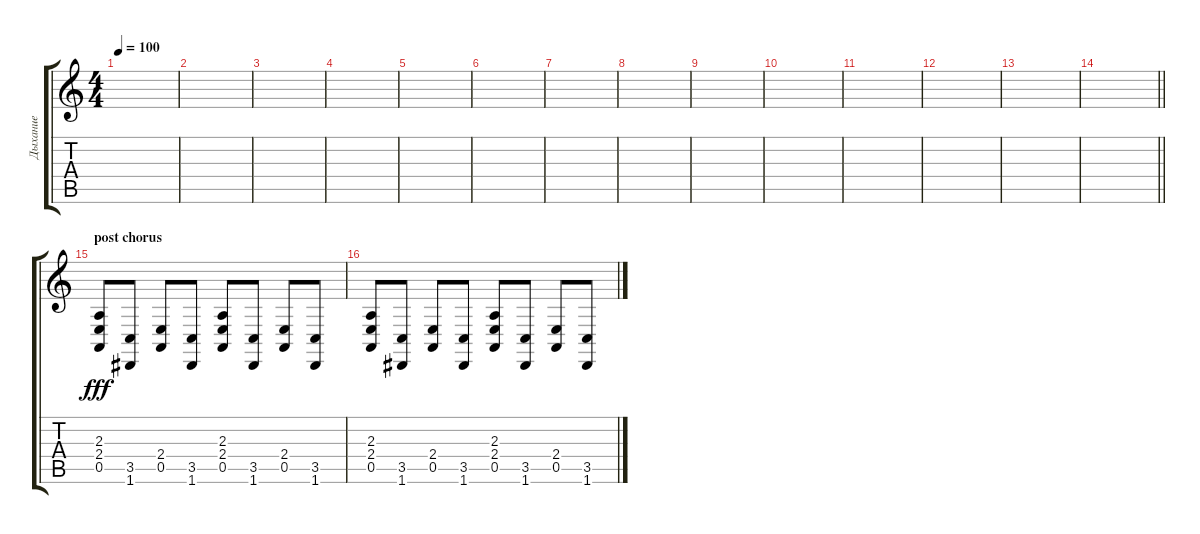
\track ("Дыхание" "Дыхание") {instrument breathnoise}
\staff {score tabs}
\tuning (E4 B3 G3 D3 A2 D2) {hide}
\ts (4 4)
\tempo 100
\clef g2
\ks c
|
|
|
|
|
|
|
|
|
|
|
|
|
\barLineRight lightlight
|
\section ("" "post chorus")
(2.3 2.4 0.5).8{dy fff} (3.5 1.6).8 (2.4 0.5).8 (3.5 1.6).8 (2.3 2.4 0.5).8 (3.5 1.6).8 (2.4 0.5).8 (3.5 1.6).8 |
(2.3 2.4 0.5).8 (3.5 1.6).8 (2.4 0.5).8 (3.5 1.6).8 (2.3 2.4 0.5).8 (3.5 1.6).8 (2.4 0.5).8 (3.5 1.6).8
